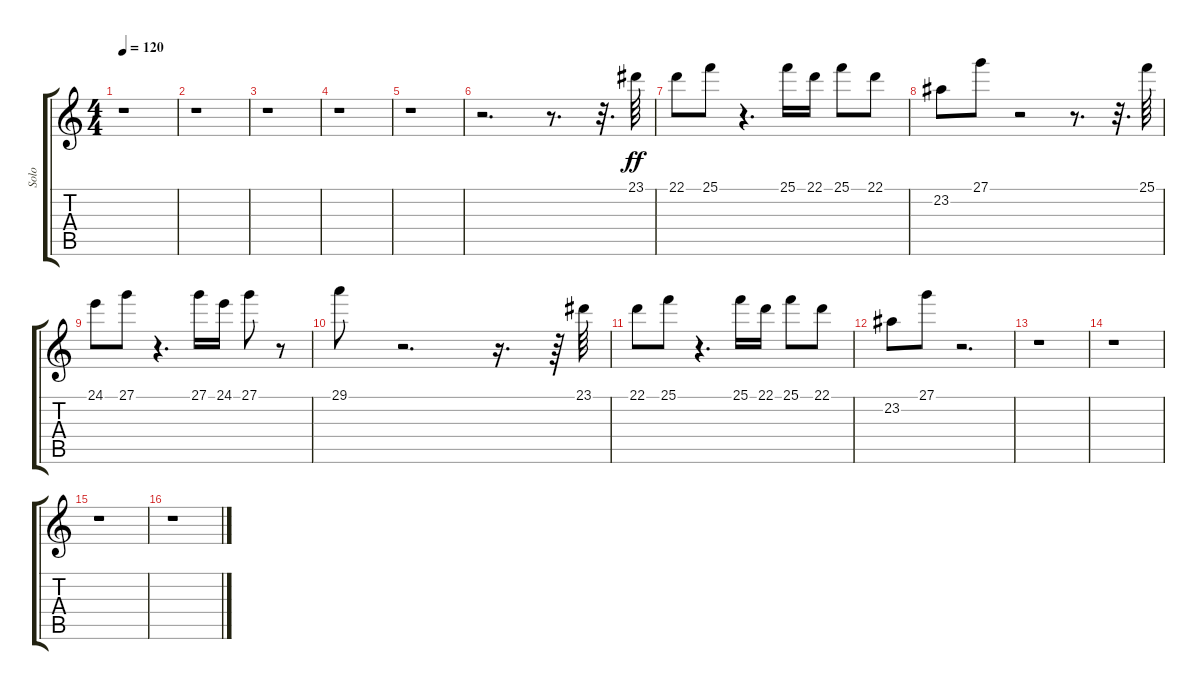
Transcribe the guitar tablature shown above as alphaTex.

\track ("Solo" "Solo") {instrument ocarina}
\staff {score tabs}
\tuning (E4 B3 G3 D3 A2 E2) {hide}
\ts (4 4)
\tempo 120
\clef g2
\ks c
r.1{dy fff} |
r.1 |
r.1 |
r.1 |
r.1 |
r.2{d} r.8{d} r.32{d} 23.1.64{dy ff} |
22.1.8 25.1.8 r.4{d} 25.1.16 22.1.16 25.1.8 22.1.8 |
23.2.8 27.1.8 r.2 r.8{d} r.32{d} 25.1.64 |
24.1.8 27.1.8 r.4{d} 27.1.16 24.1.16 27.1.8 r.8 |
29.1.8 r.2{d} r.16{d} r.64 23.1.64 |
22.1.8 25.1.8 r.4{d} 25.1.16 22.1.16 25.1.8 22.1.8 |
23.2.8 27.1.8 r.2{d} |
r.1 |
r.1 |
r.1 |
r.1
